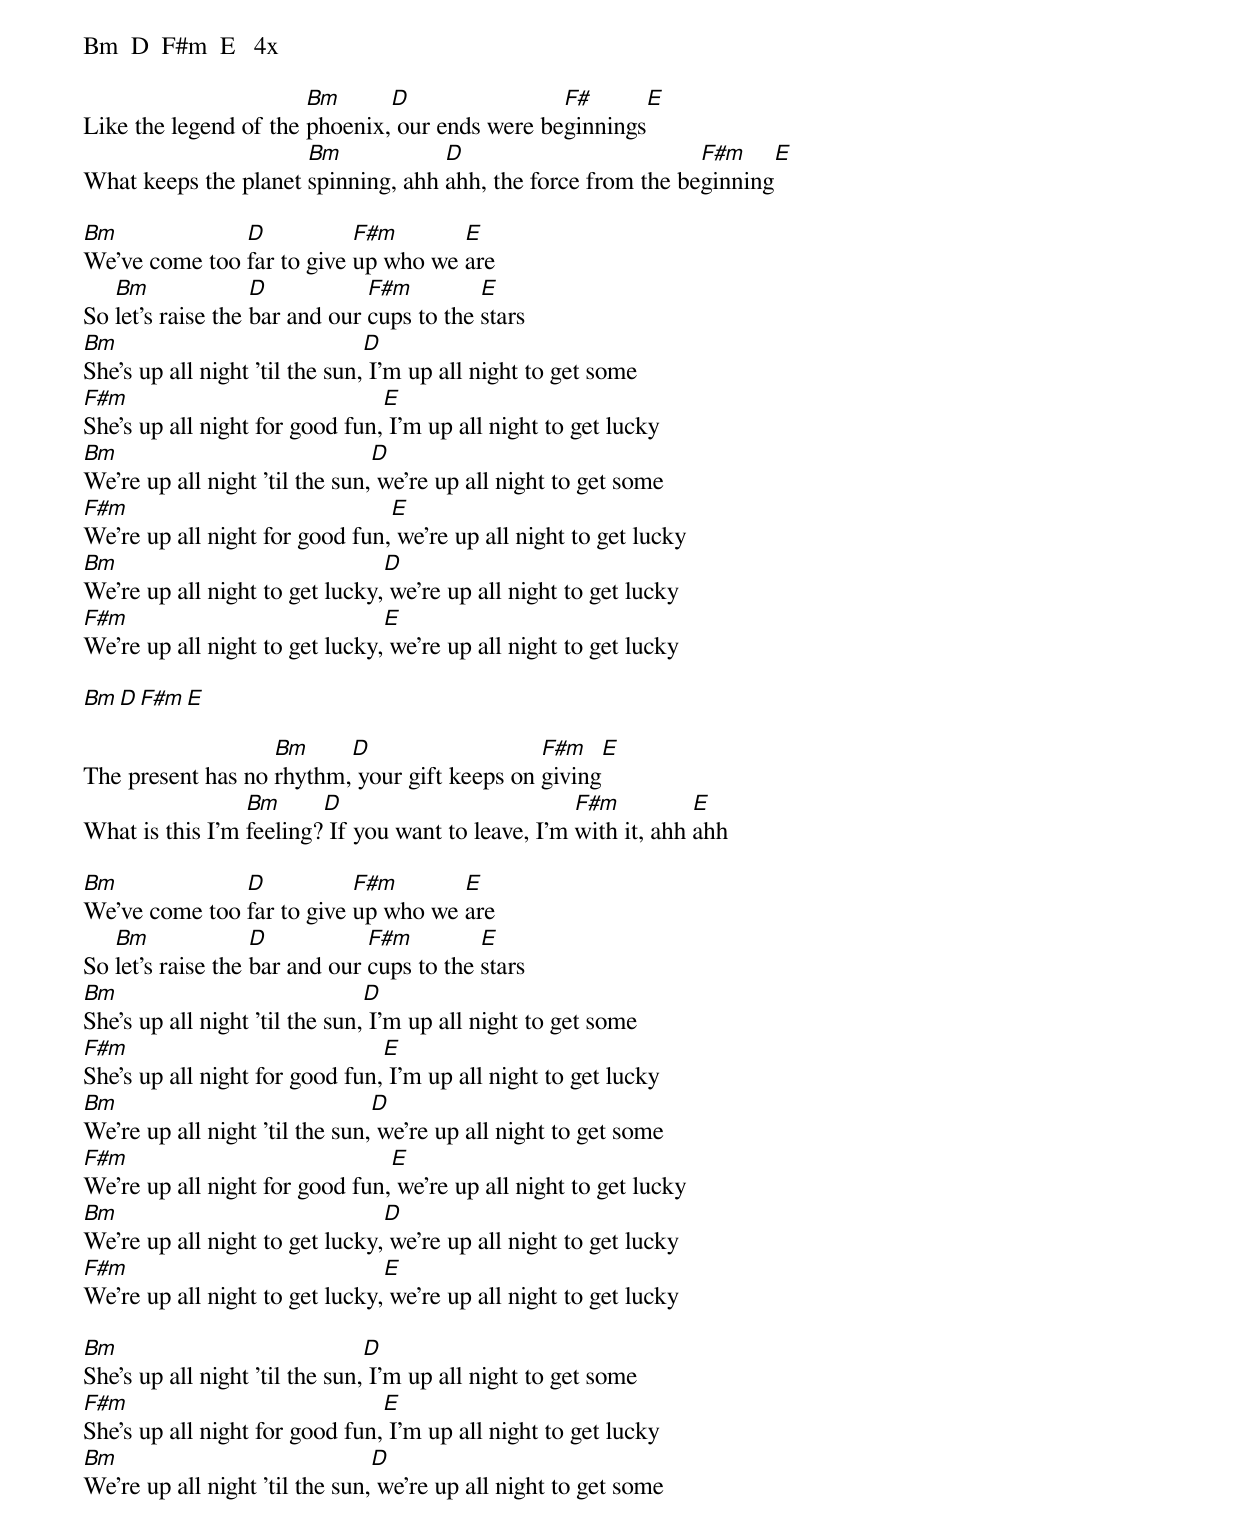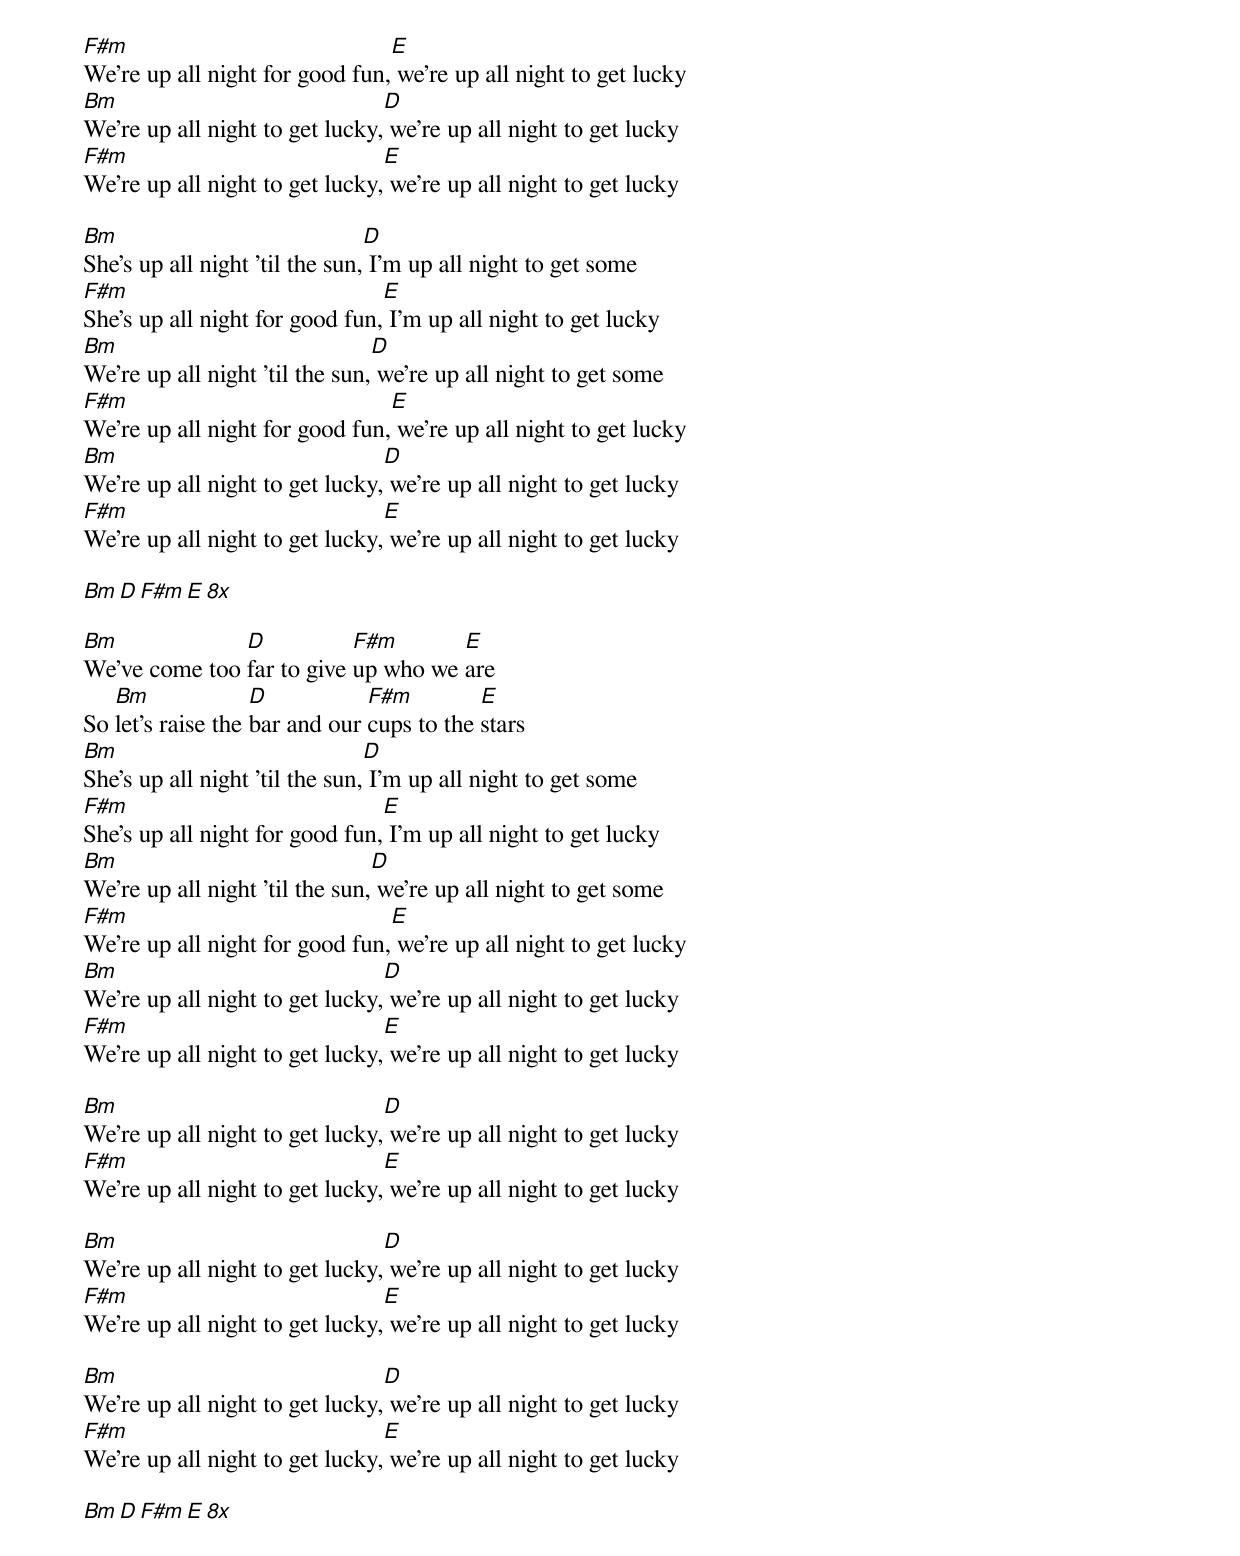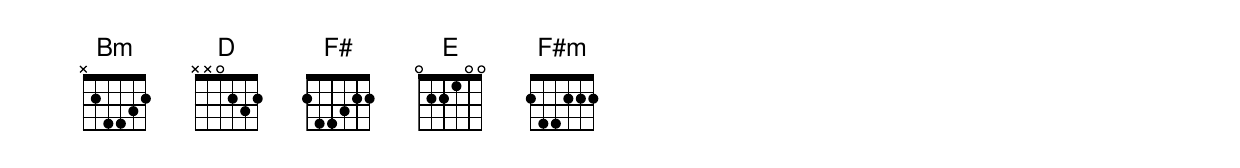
Bm  D  F#m  E   4x

                       Bm      D                F#        E
Like the legend of the phoenix, our ends were beginnings
                      Bm            D                         F#m      E
What keeps the planet spinning, ahh ahh, the force from the beginning

Bm             D           F#m       E
We've come too far to give up who we are
   Bm              D           F#m         E
So let's raise the bar and our cups to the stars
Bm                              D
She's up all night 'til the sun, I'm up all night to get some
F#m                             E
She's up all night for good fun, I'm up all night to get lucky
Bm                              D
We're up all night 'til the sun, we're up all night to get some
F#m                             E
We're up all night for good fun, we're up all night to get lucky
Bm                              D
We're up all night to get lucky, we're up all night to get lucky
F#m                             E
We're up all night to get lucky, we're up all night to get lucky

Bm  D  F#m  E

                   Bm     D                   F#m     E
The present has no rhythm, your gift keeps on giving
                 Bm      D                          F#m          E
What is this I'm feeling? If you want to leave, I'm with it, ahh ahh

Bm             D           F#m       E
We've come too far to give up who we are
   Bm              D           F#m         E
So let's raise the bar and our cups to the stars
Bm                              D
She's up all night 'til the sun, I'm up all night to get some
F#m                             E
She's up all night for good fun, I'm up all night to get lucky
Bm                              D
We're up all night 'til the sun, we're up all night to get some
F#m                             E
We're up all night for good fun, we're up all night to get lucky
Bm                              D
We're up all night to get lucky, we're up all night to get lucky
F#m                             E
We're up all night to get lucky, we're up all night to get lucky

Bm                              D
She's up all night 'til the sun, I'm up all night to get some
F#m                             E
She's up all night for good fun, I'm up all night to get lucky
Bm                              D
We're up all night 'til the sun, we're up all night to get some
F#m                             E
We're up all night for good fun, we're up all night to get lucky
Bm                              D
We're up all night to get lucky, we're up all night to get lucky
F#m                             E
We're up all night to get lucky, we're up all night to get lucky

Bm                              D
She's up all night 'til the sun, I'm up all night to get some
F#m                             E
She's up all night for good fun, I'm up all night to get lucky
Bm                              D
We're up all night 'til the sun, we're up all night to get some
F#m                             E
We're up all night for good fun, we're up all night to get lucky
Bm                              D
We're up all night to get lucky, we're up all night to get lucky
F#m                             E
We're up all night to get lucky, we're up all night to get lucky

Bm  D  F#m  E  8x

Bm             D           F#m       E
We've come too far to give up who we are
   Bm              D           F#m         E
So let's raise the bar and our cups to the stars
Bm                              D
She's up all night 'til the sun, I'm up all night to get some
F#m                             E
She's up all night for good fun, I'm up all night to get lucky
Bm                              D
We're up all night 'til the sun, we're up all night to get some
F#m                             E
We're up all night for good fun, we're up all night to get lucky
Bm                              D
We're up all night to get lucky, we're up all night to get lucky
F#m                             E
We're up all night to get lucky, we're up all night to get lucky

Bm                              D
We're up all night to get lucky, we're up all night to get lucky
F#m                             E
We're up all night to get lucky, we're up all night to get lucky

Bm                              D
We're up all night to get lucky, we're up all night to get lucky
F#m                             E
We're up all night to get lucky, we're up all night to get lucky

Bm                              D
We're up all night to get lucky, we're up all night to get lucky
F#m                             E
We're up all night to get lucky, we're up all night to get lucky

Bm  D  F#m  E  8x
